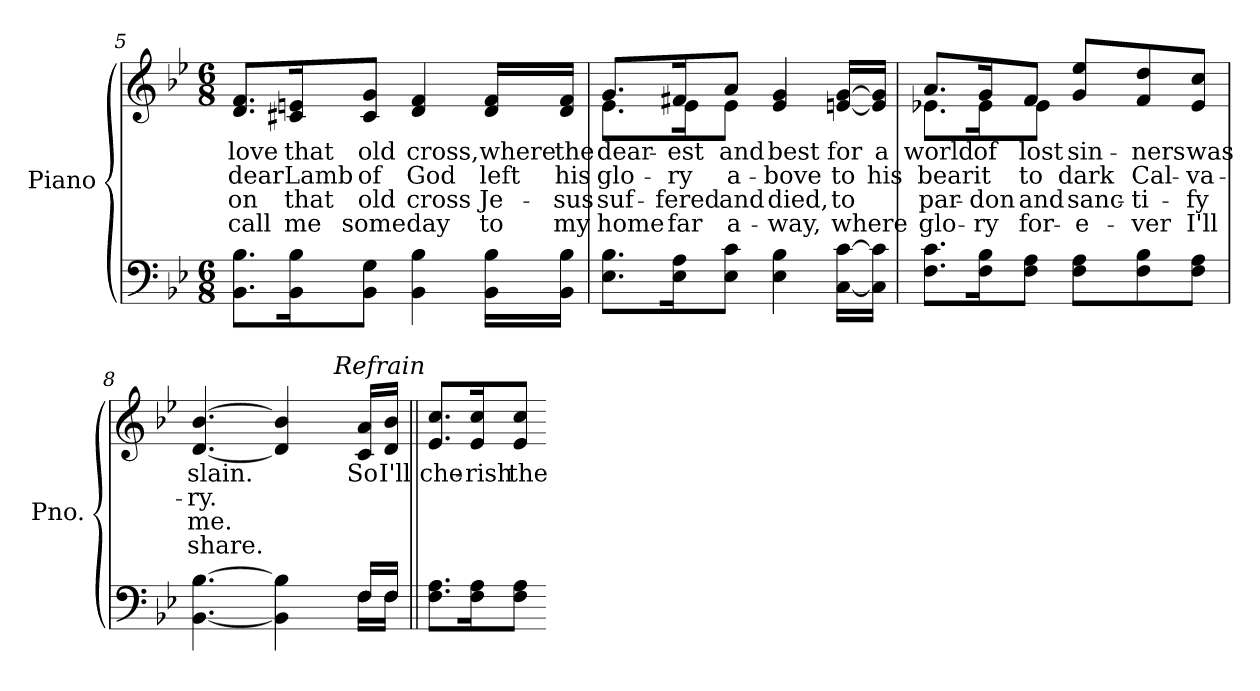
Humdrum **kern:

**kern	**kern	**text	**text	**text	**text
*part2	*part1	*part1	*part1	*part1	*part1
*staff2	*staff1	*staff1	*staff1	*staff1	*staff1
*I"Piano	*I"Piano	*	*	*	*
*I'Pno.	*I'Pno.	*	*	*	*
!!LO:LB:g=z
*clefF4	*clefG2	*	*	*	*
*k[b-e-]	*k[b-e-]	*	*	*	*
*B-:	*B-:	*	*	*	*
*M6/8	*M6/8	*	*	*	*
=5	=5	=5	=5	=5	=5
!	!	!LO:LY:b:color=#000000	!LO:LY:b:color=#000000	!LO:LY:b:color=#000000	!LO:LY:b:color=#000000
8.BB-i\ 8.B-i\L	8.di/ 8.fi/L	love	dear	on	call
!	!	!LO:LY:b:color=#000000	!LO:LY:b:color=#000000	!LO:LY:b:color=#000000	!LO:LY:b:color=#000000
16BB-i\ 16B-i\K	16c#Xi/ 16eni/K	that	Lamb	that	me
!	!	!LO:LY:b:color=#000000	!LO:LY:b:color=#000000	!LO:LY:b:color=#000000	!LO:LY:b:color=#000000
8BB-i\ 8Gi\J	8c#i/ 8gi/J	old	of	old	some
!	!	!LO:LY:b:color=#000000	!LO:LY:b:color=#000000	!LO:LY:b:color=#000000	!LO:LY:b:color=#000000
4BB-i\ 4B-i	4di/ 4fi	cross,	God	cross	day
!	!	!LO:LY:b:color=#000000	!LO:LY:b:color=#000000	!LO:LY:b:color=#000000	!LO:LY:b:color=#000000
16BB-i\ 16B-i\LL	16di/ 16fi/LL	where	left	Je-	-to
!	!	!LO:LY:b:color=#000000	!LO:LY:b:color=#000000	!LO:LY:b:color=#000000	!LO:LY:b:color=#000000
16BB-i\ 16B-i\JJ	16di/ 16fi/JJ	the	his	sus	my
=6	=6	=6	=6	=6	=6
!	!	!LO:LY:b:color=#000000	!LO:LY:b:color=#000000	!LO:LY:b:color=#000000	!LO:LY:b:color=#000000
*	*^	*	*	*	*
8.E-i\ 8.B-i\L	8.gi/L	8.e-i\L	dear-	glo-	suf-	-home
!	!	!	!LO:LY:b:color=#000000	!LO:LY:b:color=#000000	!LO:LY:b:color=#000000	!LO:LY:b:color=#000000
16E-i\ 16Ai\K	16f#Xi/K	16e-i\K	-est	-ry	fered	far
!	!	!	!LO:LY:b:color=#000000	!LO:LY:b:color=#000000	!LO:LY:b:color=#000000	!LO:LY:b:color=#000000
8E-i\ 8ci\J	8ai/J	8e-i\J	and	a-	and	a-
!	!	!	!LO:LY:b:color=#000000	!LO:LY:b:color=#000000	!LO:LY:b:color=#000000	!LO:LY:b:color=#000000
4E-i\ 4B-i	4e-i/ 4gi	4.ryy	best	-bove	-died,	way,
!	!	!	!LO:LY:b:color=#000000	!LO:LY:b:color=#000000	!LO:LY:b:color=#000000	!LO:LY:b:color=#000000
[16Ci\ [16ci\LL	[16eni/ [16gi/LL	.	for	to	to	where
!	!	!	!LO:LY:b:color=#000000	!LO:LY:b:color=#000000	!	!
16Ci]\ 16ci]\JJ	16ei]/ 16gi]/JJ	.	a	his	.	.
!!LO:LB:g=z	!!
=7	=7	=7	=7	=7	=7	=7
!	!	!	!LO:LY:b:color=#000000	!LO:LY:b:color=#000000	!LO:LY:b:color=#000000	!LO:LY:b:color=#000000
8.Fi\ 8.ci\L	8.ai/L	8.e-Xi\L	world	bear	par-	-glo-
!	!	!	!LO:LY:b:color=#000000	!LO:LY:b:color=#000000	!LO:LY:b:color=#000000	!LO:LY:b:color=#000000
16Fi\ 16B-i\K	16gi/K	16e-i\K	of	it	-don	ry
!	!	!	!LO:LY:b:color=#000000	!LO:LY:b:color=#000000	!LO:LY:b:color=#000000	!LO:LY:b:color=#000000
8Fi\ 8Ai\J	8fi/J	8e-i\J	lost	to	and	for-
!	!	!	!LO:LY:b:color=#000000	!LO:LY:b:color=#000000	!LO:LY:b:color=#000000	!LO:LY:b:color=#000000
8Fi\ 8Ai\L	8gi/ 8ee-i/L	4.ryy	sin-	dark	-sanc-	-e-
!	!	!	!LO:LY:b:color=#000000	!LO:LY:b:color=#000000	!LO:LY:b:color=#000000	!LO:LY:b:color=#000000
8Fi\ 8B-i\	8fi/ 8ddi/	.	-ners	Cal-	-ti-	-ver
!	!	!	!LO:LY:b:color=#000000	!LO:LY:b:color=#000000	!LO:LY:b:color=#000000	!LO:LY:b:color=#000000
8Fi\ 8Ai\J	8e-i/ 8cci/J	.	was	-va-	fy	I'll
=8	=8	=8	=8	=8	=8	=8
*^	*	*	*	*	*	*
!	!	!	!	!LO:LY:b:color=#000000	!LO:LY:b:color=#000000	!LO:LY:b:color=#000000	!LO:LY:b:color=#000000
[4.BB-i\ [4.B-i	8ryy	[4.di/ [4.b-i	2ryy	slain.	-ry.	me.	share.
*v	*v	*	*	*	*	*	*
4BB-i\] 4B-i]	4di/] 4b-i]	.	.	.	.	.
*^	*	*	*	*	*	*
.	.	.	32ryy	.	.	.	.
.	.	.	64ryy	.	.	.	.
.	.	.	256ryy	.	.	.	.
!	!	!	!LO:TX:a:i:t=Refrain	!	!	!	!
.	.	.	8ryy	.	.	.	.
!	!	!	!	!LO:LY:b:color=#000000	!	!	!
16Fi/LL	16Fi\LL	16ci/ 16ai/LL	.	So	.	.	.
.	.	.	16ryy	.	.	.	.
!	!	!	!	!LO:LY:b:color=#000000	!	!	!
16Fi/JJ	16Fi\JJ	16di/ 16b-i/JJ	.	I'll	.	.	.
.	.	.	128.ryy	.	.	.	.
*v	*v	*	*	*	*	*	*
*	*v	*v	*	*	*	*
=9||	=9||	=9||	=9||	=9||	=9||
*^	*^	*	*	*	*
!	!	!	!	!LO:LY:b:color=#000000	!	!	!
*v	*v	*	*	*	*	*	*
*	*v	*v	*	*	*	*
8.Fi\ 8.Ai\L	8.e-i/ 8.cci/L	che-	.	.	.
!	!	!LO:LY:b:color=#000000	!	!	!
16Fi\ 16Ai\K	16e-i/ 16cci/K	-rish	.	.	.
!	!	!LO:LY:b:color=#000000	!	!	!
8Fi\ 8Ai\J	8e-i/ 8cci/J	the	.	.	.
=-	=-	=-	=-	=-	=-
*-	*-	*-	*-	*-	*-
